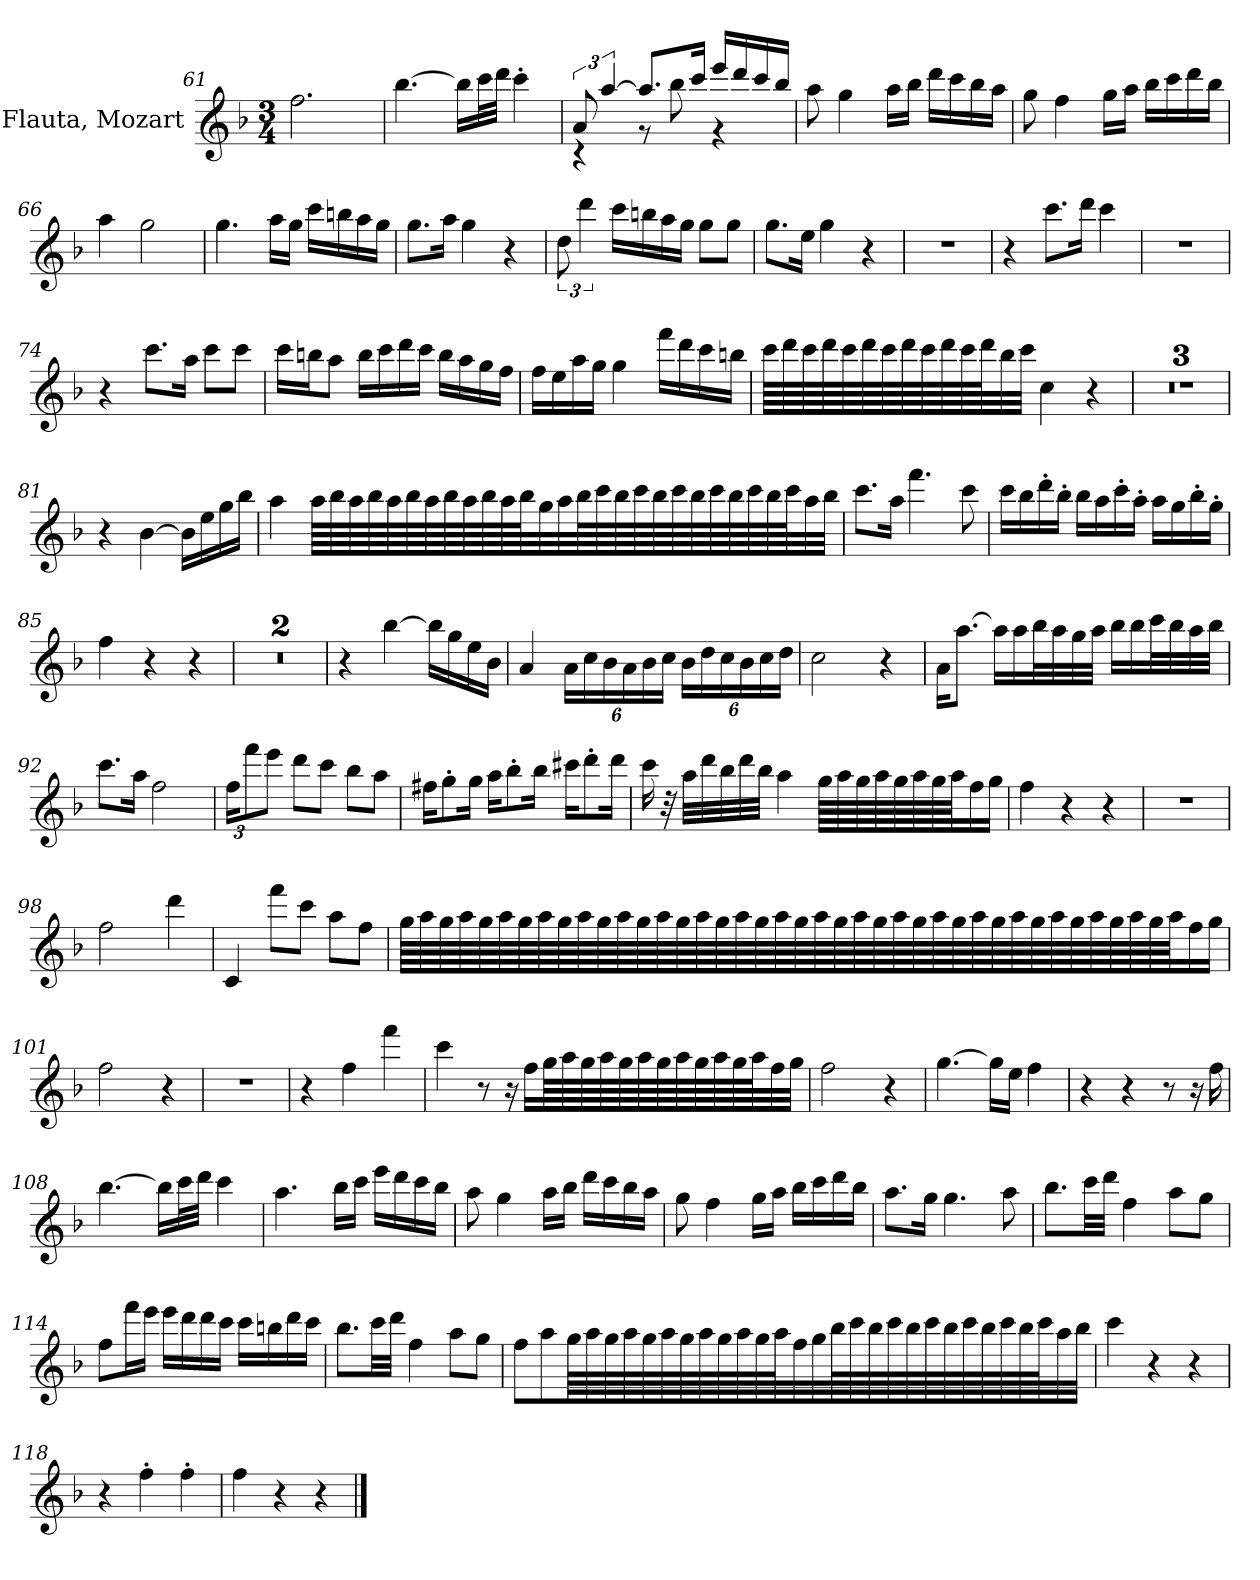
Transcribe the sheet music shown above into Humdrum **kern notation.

**kern
*part1
*staff1
*I"Flauta, Mozart
*I'Fl.
!!LO:LB:g=z
*clefG2
*k[b-]
*M3/4
=61
2.ff\
=62
[4.bb-\
16bb-\LL]
32ccc\L
32ddd\JJJ
4ccc'\
=63
*^
12a/	4r
[6aa/	.
8.aa/L]	8r
.	8bb-\
16ccc/Jk	.
16eee/LL	4r
16ddd/	.
16ccc/	.
16bb-/JJ	.
*v	*v
=64
8aa\
4gg\
16aa\LL
16bb-\JJ
16ddd\LL
16ccc\
16bb-\
16aa\JJ
=65
8gg\
4ff\
16gg\LL
16aa\JJ
16bb-\LL
16ccc\
16ddd\
16bb-\JJ
=66
4aa\
2gg\
!!LO:PB:g=z
=67
4.gg\
16aa\LL
16gg\JJ
16ccc\LL
16bbn\
16aa\
16gg\JJ
=68
8.gg\L
16aa\Jk
4gg\
4r
=69
12dd\
6ddd\
16ccc\LL
16bbn\
16aa\
16gg\JJ
8gg\L
8gg\J
=70
8.gg\L
16ee\Jk
4gg\
4r
=71
2.r
=72
4r
8.ccc\L
16ddd\Jk
4ccc\
=73
2.r
=74
4r
8.ccc\L
16aa\Jk
8ccc\L
8ccc\J
!!LO:LB:g=z
=75
16ccc\LL
16bbn\J
8aa\J
16bb\LL
16ccc\
16ddd\
16ccc\JJ
16bb\LL
16aa\
16gg\
16ff\JJ
=76
16ff\LL
16ee\
16aa\
16gg\JJ
4gg\
16fff\LL
16ddd\
16ccc\
16bbn\JJ
=77
64ccc\LLLL
64ddd\
64ccc\
64ddd\
64ccc\
64ddd\
64ccc\
64ddd\
64ccc\
64ddd\
64ccc\
64ddd\J
32bb-\
32ccc\JJJ
4cc\
4r
!!LO:LB:g=z
=78
2.r
=79
2.r
=80
2.r
=81
4r
[4b-\
16b-\LL]
16ee\
16gg\
16bb-\JJ
!!LO:LB:g=z
=82
4aa\
64aa\LLLL
64bb-\
64aa\
64bb-\
64aa\
64bb-\
64aa\
64bb-\
64aa\
64bb-\
64aa\
64bb-\J
32gg\
32aa\
64bb-\L
64ccc\
64bb-\
64ccc\
64bb-\
64ccc\
64bb-\
64ccc\
64bb-\
64ccc\
64bb-\
64ccc\J
32aa\
32bb-\JJJ
=83
8.ccc\L
16aa\Jk
4.fff\
8ccc\
!!LO:LB:g=z
=84
16ccc\LL
16bb-\
16ddd'\
16bb-'\JJ
16bb-\LL
16aa\
16ccc'\
16aa'\JJ
16aa\LL
16gg\
16bb-'\
16gg'\JJ
=85
4ff\
4r
4r
=86
2.r
=87
2.r
=88
4r
[4bb-\
16bb-\LL]
16gg\
16ee\
16b-\JJ
=89
4a/
*Xbrackettup
24a\LL
24cc\
24b-\
24a\
24b-\
24cc\JJ
24b-\LL
24dd\
24cc\
24b-\
24cc\
24dd\JJ
=90
2cc\
4r
!!LO:LB:g=z
=91
16a\KL
[8.aa\J
16aa\LL]
16aa\
32bb-\L
32aa\
32gg\
32aa\JJJ
16bb-\LL
16bb-\
32ccc\L
32bb-\
32aa\
32bb-\JJJ
=92
8.ccc\L
16aa\Jk
2ff\
=93
24ff\KL
12fff\
8eee\J
8ddd\L
8ccc\J
8bb-\L
8aa\J
=94
16ff#X\KL
8gg'\
16gg\Jk
16aa\KL
8bb-'\
16bb-\Jk
16ccc#X\KL
8ddd'\
16ddd\Jk
!!LO:LB:g=z
=95
16ccc\
32r
32aa\LLL
32ddd\
32bb-\
32ddd\
32bb-\JJJ
4aa\
64gg\LLLL
64aa\
64gg\
64aa\
64gg\
64aa\
64gg\
64aa\JJ
16ff\
16gg\JJ
=96
4ff\
4r
4r
=97
2.r
=98
2ff\
4ddd\
=99
4c/
8fff\L
8ccc\J
8aa\L
8ff\J
!!LO:LB:g=z
=100
64gg\LLLL
64aa\
64gg\
64aa\
64gg\
64aa\
64gg\
64aa\
64gg\
64aa\
64gg\
64aa\
64gg\
64aa\
64gg\
64aa\
64gg\
64aa\
64gg\
64aa\
64gg\
64aa\
64gg\
64aa\
64gg\
64aa\
64gg\
64aa\
64gg\
64aa\
64gg\
64aa\
64gg\
64aa\
64gg\
64aa\
64gg\
64aa\
64gg\
64aa\JJ
16ff\
16gg\JJ
=101
2ff\
4r
!!LO:LB:g=z
=102
2.r
=103
*MM44
4r
4ff\
4fff\
=104
*MM38
4ccc\
*MM44
8r
16r
16ff\LL
64gg\LL
64aa\
64gg\
64aa\
64gg\
64aa\
64gg\
64aa\
64gg\
64aa\
64gg\
64aa\J
32ff\
32gg\JJJ
=105
*MM50
2ff\
4r
=106
[4.gg\
16gg\LL]
16ee\JJ
4ff\
=107
4r
4r
8r
16r
16ff\
=108
[4.bb-\
16bb-\LL]
32ccc\L
32ddd\JJJ
4ccc\
!!LO:LB:g=z
=109
4.aa\
16bb-\LL
16ccc\JJ
16eee\LL
16ddd\
16ccc\
16bb-\JJ
=110
8aa\
4gg\
16aa\LL
16bb-\JJ
16ddd\LL
16ccc\
16bb-\
16aa\JJ
=111
8gg\
4ff\
16gg\LL
16aa\JJ
16bb-\LL
16ccc\
16ddd\
16bb-\JJ
=112
8.aa\L
16gg\Jk
4.gg\
8aa\
=113
8.bb-\L
32ccc\LL
32ddd\JJJ
4ff\
8aa\L
8gg\J
!!LO:LB:g=z
=114
8ff\L
16fff\L
16eee\JJ
16eee\LL
16ddd\
16ddd\
16ccc\JJ
16ccc\LL
16bbn\
16ddd\
16ccc\JJ
=115
8.bb-\L
32ccc\LL
32ddd\JJJ
4ff\
8aa\L
8gg\J
!!LO:PB:g=z
=116
8ff\L
8aa\
64gg\LLL
64aa\
64gg\
64aa\
64gg\
64aa\
64gg\
64aa\
64gg\
64aa\
64gg\
64aa\J
32ff\
32gg\
64bb-\L
64ccc\
64bb-\
64ccc\
64bb-\
64ccc\
64bb-\
64ccc\
64bb-\
64ccc\
64bb-\
64ccc\J
32aa\
32bb-\JJJ
=117
4ccc\
4r
4r
=118
*MM44
4r
4ff'\
4ff'\
=119
4ff\
4r
4r
==
*-
